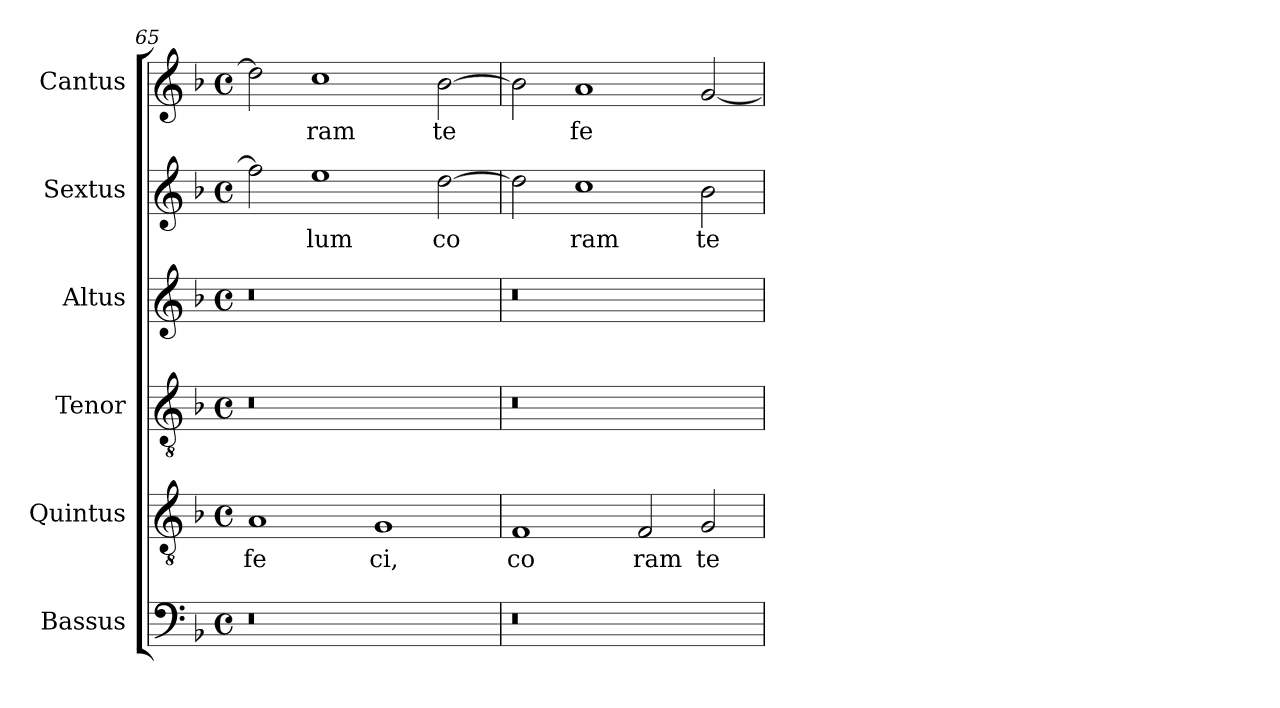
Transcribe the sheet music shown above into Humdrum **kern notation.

**kern	**kern	**text	**kern	**kern	**kern	**text	**kern	**text
*part6	*part5	*part5	*part4	*part3	*part2	*part2	*part1	*part1
*staff6	*staff5	*staff5	*staff4	*staff3	*staff2	*staff2	*staff1	*staff1
*I"Bassus	*I"Quintus	*	*I"Tenor	*I"Altus	*I"Sextus	*	*I"Cantus	*
*clefF4	*clefGv2	*	*clefGv2	*clefG2	*clefG2	*	*clefG2	*
*k[b-]	*k[b-]	*	*k[b-]	*k[b-]	*k[b-]	*	*k[b-]	*
*F:	*F:	*	*F:	*F:	*F:	*	*F:	*
*M4/4	*M4/4	*	*M4/4	*M4/4	*M4/4	*	*M4/4	*
*met(c)	*met(c)	*	*met(c)	*met(c)	*met(c)	*	*met(c)	*
=65	=65	=65	=65	=65	=65	=65	=65	=65
!	!	!LO:LY:b:cj	!	!	!	!	!	!
0r	1A	fe	0r	0r	2ff\]	.	2dd\]	.
!	!	!	!	!	!	!LO:LY:b:cj	!	!LO:LY:b:cj
.	.	.	.	.	1ee	lum	1cc	ram
!	!	!LO:LY:b:cj	!	!	!	!	!	!
.	1G	ci,	.	.	.	.	.	.
!	!	!	!	!	!	!LO:LY:b:cj	!	!LO:LY:b:cj
.	.	.	.	.	[>2dd\	co	[>2b-\	te
=66	=66	=66	=66	=66	=66	=66	=66	=66
!	!	!LO:LY:b:cj	!	!	!	!	!	!
0r	1F	co	0r	0r	2dd\]	.	2b-\]	.
!	!	!	!	!	!	!LO:LY:b:cj	!	!LO:LY:b:cj
.	.	.	.	.	1cc	ram	1a	fe
!	!	!LO:LY:b:cj	!	!	!	!	!	!
.	2F/	ram	.	.	.	.	.	.
!	!	!LO:LY:b:cj	!	!	!	!LO:LY:b:cj	!	!
.	2G/	te	.	.	2b-\	te	[>2g/	.
=	=	=	=	=	=	=	=	=
*-	*-	*-	*-	*-	*-	*-	*-	*-
